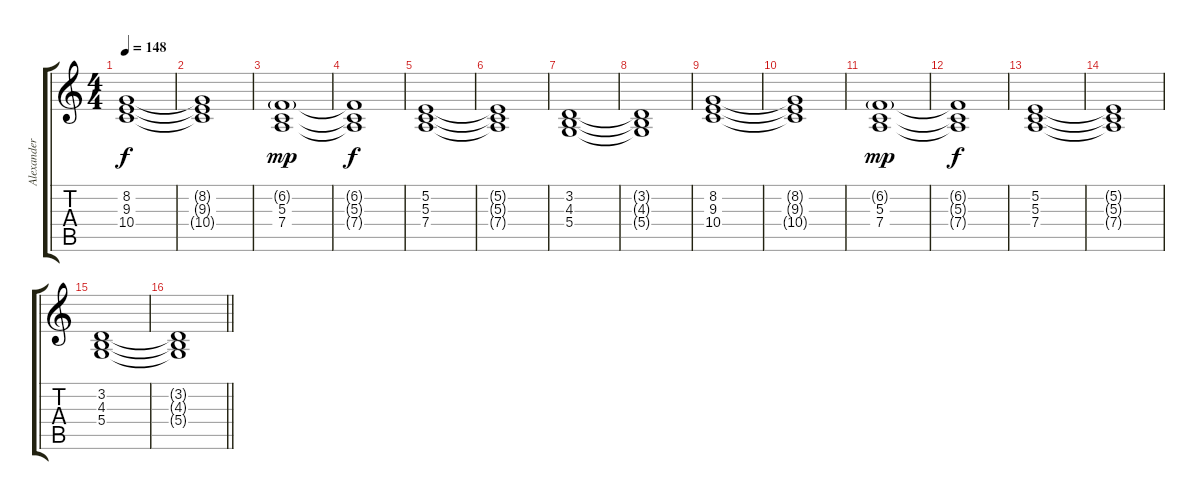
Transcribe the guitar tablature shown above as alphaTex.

\track ("Alexander Norets" "Alexander ") {instrument synthstrings1}
\staff {score tabs}
\tuning (E4 B3 G3 D3 A2 E2) {hide}
\ts (4 4)
\section ("" "")
\tempo 148
\clef g2
\ks c
(8.2 9.3 10.4).1{dy f} |
(8.2{t} 9.3{t} 10.4{t}).1 |
(6.2{g} 5.3 7.4).1{dy mp} |
(6.2{t} 5.3{t} 7.4{t}).1{dy f} |
(5.2 5.3 7.4).1 |
(5.2{t} 5.3{t} 7.4{t}).1 |
(3.2 4.3 5.4).1 |
(3.2{t} 4.3{t} 5.4{t}).1 |
(8.2 9.3 10.4).1 |
(8.2{t} 9.3{t} 10.4{t}).1 |
(6.2{g} 5.3 7.4).1{dy mp} |
(6.2{t} 5.3{t} 7.4{t}).1{dy f} |
(5.2 5.3 7.4).1 |
(5.2{t} 5.3{t} 7.4{t}).1 |
(3.2 4.3 5.4).1 |
\barLineRight lightlight
(3.2{t} 4.3{t} 5.4{t}).1
